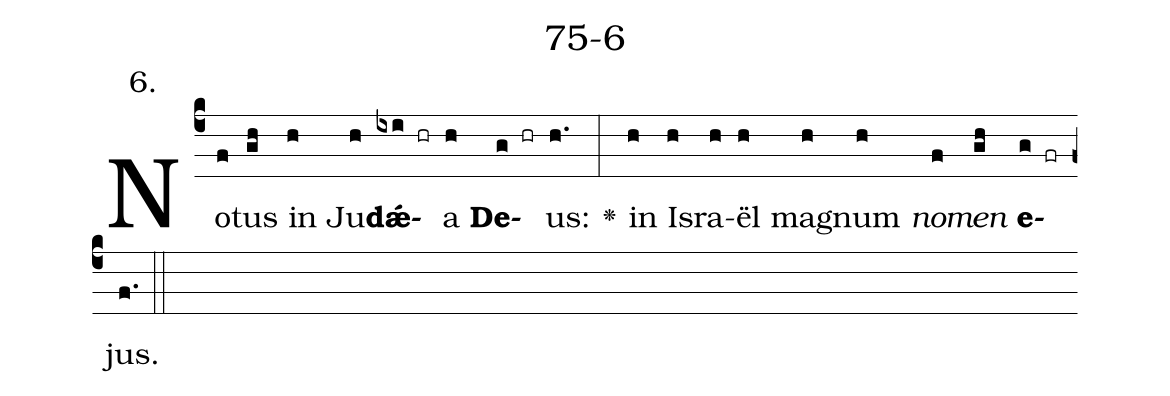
name: 75-6;
annotation: 6.;
%%
(c4)No(f)tus(gh) in(h) Ju(h)<b>dǽ</b>(ixi hr)a(h) <b>De</b>(g hr)us:(h.) <v>\greheightstar</v>(:) in(h) Is(h)ra(h)ël(h) ma(h)gnum(h) <i>no</i>(f)<i>men</i>(gh) <b>e</b>(g fr)jus.(f.) (::)


%E(h) u(h) o(f) u(gh) a(g) e.(f.) (::)
